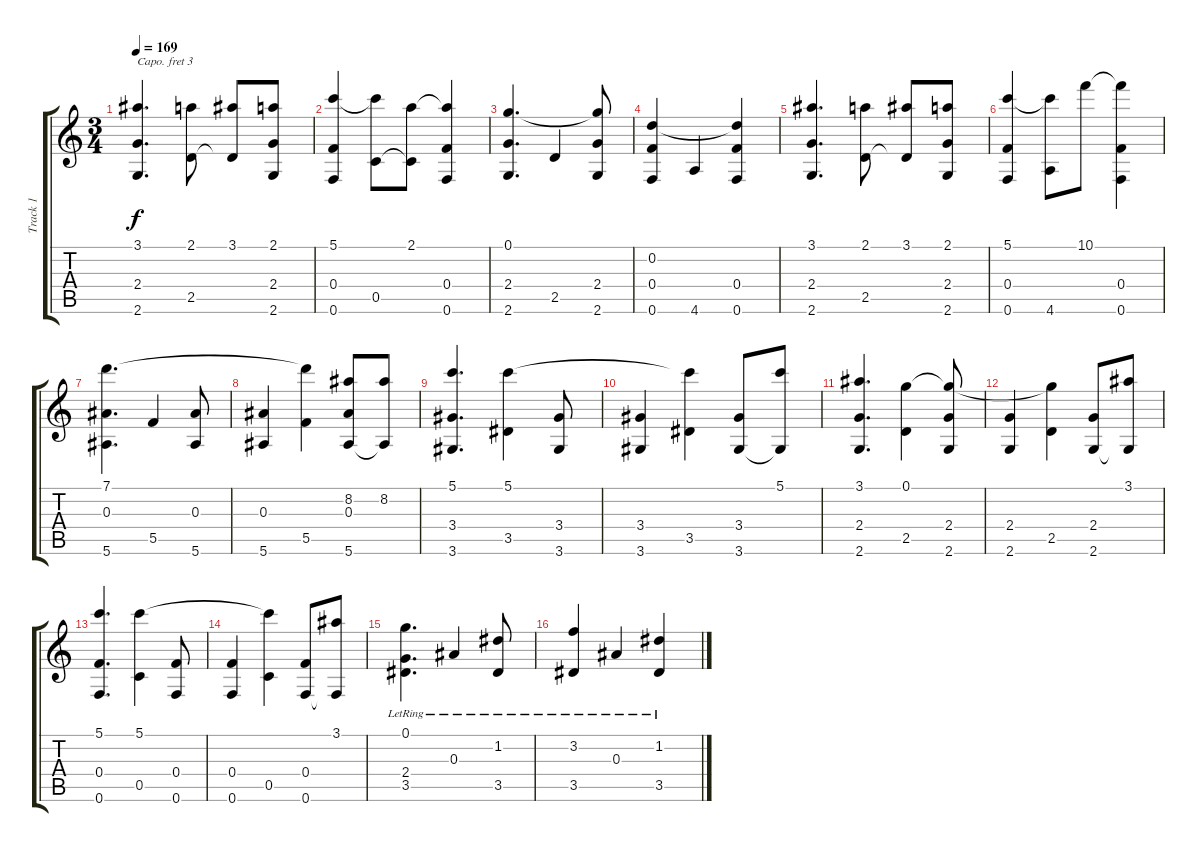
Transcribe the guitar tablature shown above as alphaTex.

\track ("Track 1" "Track 1") {instrument acousticguitarsteel}
\staff {score tabs}
\capo 3
\tuning (E4 B3 G3 D3 A2 D2) {hide}
\ts (3 4)
\tempo 169
\clef g2
\ks c
(3.1 2.4 2.6).4{d dy f} (2.1 2.5).8 (3.1 2.5{t}).8 (2.1 2.4 2.6).8 |
(5.1 0.4 0.6).4 (5.1{t} 0.5).8 (2.1 0.5{t}).8 (2.1{t} 0.4 0.6).4 |
(0.1 2.4 2.6).4{d} 2.5.4 (0.1{t} 2.4 2.6).8 |
(0.2 0.4 0.6).4 4.6.4 (0.2{t} 0.4 0.6).4 |
(3.1 2.4 2.6).4{d} (2.1 2.5).8 (3.1 2.5{t}).8 (2.1 2.4 2.6).8 |
(5.1 0.4 0.6).4 (5.1{t} 4.6).8 10.1.8 (10.1{t} 0.4 0.6).4 |
(7.1 0.3 5.6).4{d} 5.5.4 (0.3 5.6).8 |
(0.3 5.6).4 (7.1{t} 5.5).4 (8.2 0.3 5.6).8 (8.2 5.6{t}).8 |
(5.1 3.4 3.6).4{d} (5.1 3.5).4 (3.4 3.6).8 |
(3.4 3.6).4 (5.1{t} 3.5).4 (3.4 3.6).8 (5.1 3.6{t}).8 |
(3.1 2.4 2.6).4{d} (0.1 2.5).4 (0.1{t} 2.4 2.6).8 |
(2.4 2.6).4 (0.1{t} 2.5).4 (2.4 2.6).8 (3.1 2.6{t}).8 |
(5.1 0.4 0.6).4{d} (5.1 0.5).4 (0.4 0.6).8 |
(0.4 0.6).4 (5.1{t} 0.5).4 (0.4 0.6).8 (3.1 0.6{t}).8 |
(0.1{lr} 2.4 3.5{lr}).4{d} 0.3{lr}.4 (1.2{lr} 3.5).8 |
(3.2{lr} 3.5{lr}).4 0.3{lr}.4 (1.2{lr} 3.5{lr}).4
